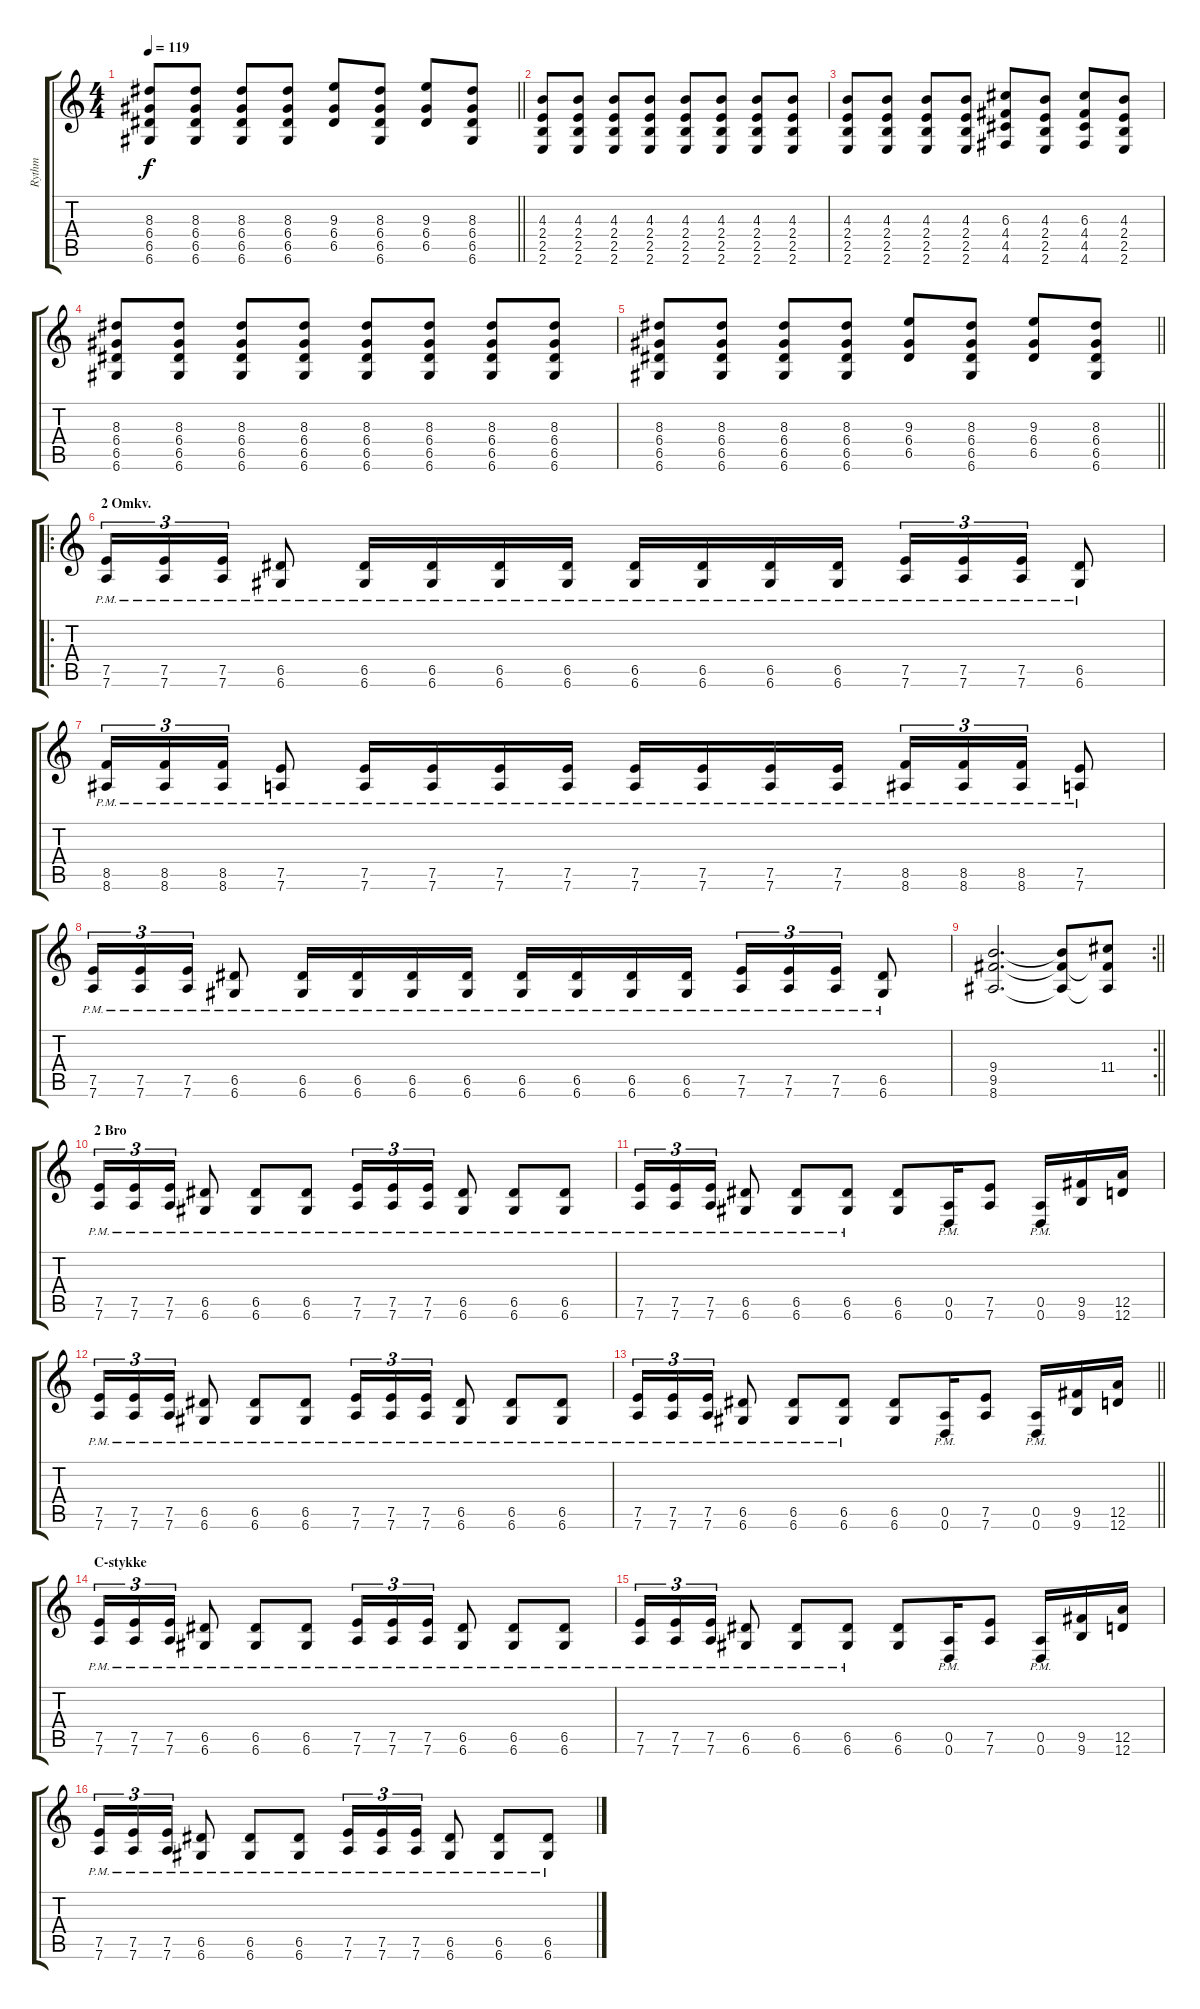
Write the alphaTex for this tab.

\track ("Rythm" "Rythm") {instrument distortionguitar}
\staff {score tabs}
\tuning (E4 B3 G3 D3 A2 D2) {hide}
\ts (4 4)
\tempo 119
\clef g2
\barLineRight lightlight
\ks c
(8.3 6.4 6.5 6.6).8{dy f} (8.3 6.4 6.5 6.6).8 (8.3 6.4 6.5 6.6).8 (8.3 6.4 6.5 6.6).8 (9.3 6.4 6.5).8 (8.3 6.4 6.5 6.6).8 (9.3 6.4 6.5).8 (8.3 6.4 6.5 6.6).8 |
(4.3 2.4 2.5 2.6).8 (4.3 2.4 2.5 2.6).8 (4.3 2.4 2.5 2.6).8 (4.3 2.4 2.5 2.6).8 (4.3 2.4 2.5 2.6).8 (4.3 2.4 2.5 2.6).8 (4.3 2.4 2.5 2.6).8 (4.3 2.4 2.5 2.6).8 |
(4.3 2.4 2.5 2.6).8 (4.3 2.4 2.5 2.6).8 (4.3 2.4 2.5 2.6).8 (4.3 2.4 2.5 2.6).8 (6.3 4.4 4.5 4.6).8 (4.3 2.4 2.5 2.6).8 (6.3 4.4 4.5 4.6).8 (4.3 2.4 2.5 2.6).8 |
(8.3 6.4 6.5 6.6).8 (8.3 6.4 6.5 6.6).8 (8.3 6.4 6.5 6.6).8 (8.3 6.4 6.5 6.6).8 (8.3 6.4 6.5 6.6).8 (8.3 6.4 6.5 6.6).8 (8.3 6.4 6.5 6.6).8 (8.3 6.4 6.5 6.6).8 |
\barLineRight lightlight
(8.3 6.4 6.5 6.6).8 (8.3 6.4 6.5 6.6).8 (8.3 6.4 6.5 6.6).8 (8.3 6.4 6.5 6.6).8 (9.3 6.4 6.5).8 (8.3 6.4 6.5 6.6).8 (9.3 6.4 6.5).8 (8.3 6.4 6.5 6.6).8 |
\ro
\section ("" "2 Omkv.")
(7.5{pm} 7.6{pm}).16{tu (3 2)} (7.5{pm} 7.6{pm}).16{tu (3 2)} (7.5{pm} 7.6{pm}).16{tu (3 2)} (6.5{pm} 6.6{pm}).8 (6.5{pm} 6.6{pm}).16 (6.5{pm} 6.6{pm}).16 (6.5{pm} 6.6{pm}).16 (6.5{pm} 6.6{pm}).16 (6.5{pm} 6.6{pm}).16 (6.5{pm} 6.6{pm}).16 (6.5{pm} 6.6{pm}).16 (6.5{pm} 6.6{pm}).16 (7.5{pm} 7.6{pm}).16{tu (3 2)} (7.5{pm} 7.6{pm}).16{tu (3 2)} (7.5{pm} 7.6{pm}).16{tu (3 2)} (6.5{pm} 6.6{pm}).8 |
(8.5{pm} 8.6{pm}).16{tu (3 2)} (8.5{pm} 8.6{pm}).16{tu (3 2)} (8.5{pm} 8.6{pm}).16{tu (3 2)} (7.5{pm} 7.6{pm}).8 (7.5{pm} 7.6{pm}).16 (7.5{pm} 7.6{pm}).16 (7.5{pm} 7.6{pm}).16 (7.5{pm} 7.6{pm}).16 (7.5{pm} 7.6{pm}).16 (7.5{pm} 7.6{pm}).16 (7.5{pm} 7.6{pm}).16 (7.5{pm} 7.6{pm}).16 (8.5{pm} 8.6{pm}).16{tu (3 2)} (8.5{pm} 8.6{pm}).16{tu (3 2)} (8.5{pm} 8.6{pm}).16{tu (3 2)} (7.5{pm} 7.6{pm}).8 |
(7.5{pm} 7.6{pm}).16{tu (3 2)} (7.5{pm} 7.6{pm}).16{tu (3 2)} (7.5{pm} 7.6{pm}).16{tu (3 2)} (6.5{pm} 6.6{pm}).8 (6.5{pm} 6.6{pm}).16 (6.5{pm} 6.6{pm}).16 (6.5{pm} 6.6{pm}).16 (6.5{pm} 6.6{pm}).16 (6.5{pm} 6.6{pm}).16 (6.5{pm} 6.6{pm}).16 (6.5{pm} 6.6{pm}).16 (6.5{pm} 6.6{pm}).16 (7.5{pm} 7.6{pm}).16{tu (3 2)} (7.5{pm} 7.6{pm}).16{tu (3 2)} (7.5{pm} 7.6{pm}).16{tu (3 2)} (6.5{pm} 6.6{pm}).8 |
\rc 2
\barLineRight lightlight
(9.4 9.5 8.6).2{d} (9.4{t} 9.5{t} 8.6{t}).8 (11.4 9.5{t} 8.6{t}).8 |
\section ("" "2 Bro")
(7.5{pm} 7.6{pm}).16{tu (3 2)} (7.5{pm} 7.6{pm}).16{tu (3 2)} (7.5{pm} 7.6{pm}).16{tu (3 2)} (6.5{pm} 6.6{pm}).8 (6.5{pm} 6.6{pm}).8 (6.5{pm} 6.6{pm}).8 (7.5{pm} 7.6{pm}).16{tu (3 2)} (7.5{pm} 7.6{pm}).16{tu (3 2)} (7.5{pm} 7.6{pm}).16{tu (3 2)} (6.5{pm} 6.6{pm}).8 (6.5{pm} 6.6{pm}).8 (6.5{pm} 6.6{pm}).8 |
(7.5{pm} 7.6{pm}).16{tu (3 2)} (7.5{pm} 7.6{pm}).16{tu (3 2)} (7.5{pm} 7.6{pm}).16{tu (3 2)} (6.5{pm} 6.6{pm}).8 (6.5{pm} 6.6{pm}).8 (6.5{pm} 6.6{pm}).8 (6.5 6.6).8 (0.5 0.6{pm}).16 (7.5 7.6).8 (0.5 0.6{pm}).16 (9.5 9.6).16 (12.5 12.6).16 |
(7.5{pm} 7.6{pm}).16{tu (3 2)} (7.5{pm} 7.6{pm}).16{tu (3 2)} (7.5{pm} 7.6{pm}).16{tu (3 2)} (6.5{pm} 6.6{pm}).8 (6.5{pm} 6.6{pm}).8 (6.5{pm} 6.6{pm}).8 (7.5{pm} 7.6{pm}).16{tu (3 2)} (7.5{pm} 7.6{pm}).16{tu (3 2)} (7.5{pm} 7.6{pm}).16{tu (3 2)} (6.5{pm} 6.6{pm}).8 (6.5{pm} 6.6{pm}).8 (6.5{pm} 6.6{pm}).8 |
\barLineRight lightlight
(7.5{pm} 7.6{pm}).16{tu (3 2)} (7.5{pm} 7.6{pm}).16{tu (3 2)} (7.5{pm} 7.6{pm}).16{tu (3 2)} (6.5{pm} 6.6{pm}).8 (6.5{pm} 6.6{pm}).8 (6.5{pm} 6.6{pm}).8 (6.5 6.6).8 (0.5 0.6{pm}).16 (7.5 7.6).8 (0.5 0.6{pm}).16 (9.5 9.6).16 (12.5 12.6).16 |
\section ("" "C-stykke")
(7.5{pm} 7.6{pm}).16{tu (3 2)} (7.5{pm} 7.6{pm}).16{tu (3 2)} (7.5{pm} 7.6{pm}).16{tu (3 2)} (6.5{pm} 6.6{pm}).8 (6.5{pm} 6.6{pm}).8 (6.5{pm} 6.6{pm}).8 (7.5{pm} 7.6{pm}).16{tu (3 2)} (7.5{pm} 7.6{pm}).16{tu (3 2)} (7.5{pm} 7.6{pm}).16{tu (3 2)} (6.5{pm} 6.6{pm}).8 (6.5{pm} 6.6{pm}).8 (6.5{pm} 6.6{pm}).8 |
(7.5{pm} 7.6{pm}).16{tu (3 2)} (7.5{pm} 7.6{pm}).16{tu (3 2)} (7.5{pm} 7.6{pm}).16{tu (3 2)} (6.5{pm} 6.6{pm}).8 (6.5{pm} 6.6{pm}).8 (6.5{pm} 6.6{pm}).8 (6.5 6.6).8 (0.5 0.6{pm}).16 (7.5 7.6).8 (0.5 0.6{pm}).16 (9.5 9.6).16 (12.5 12.6).16 |
(7.5{pm} 7.6{pm}).16{tu (3 2)} (7.5{pm} 7.6{pm}).16{tu (3 2)} (7.5{pm} 7.6{pm}).16{tu (3 2)} (6.5{pm} 6.6{pm}).8 (6.5{pm} 6.6{pm}).8 (6.5{pm} 6.6{pm}).8 (7.5{pm} 7.6{pm}).16{tu (3 2)} (7.5{pm} 7.6{pm}).16{tu (3 2)} (7.5{pm} 7.6{pm}).16{tu (3 2)} (6.5{pm} 6.6{pm}).8 (6.5{pm} 6.6{pm}).8 (6.5{pm} 6.6{pm}).8
